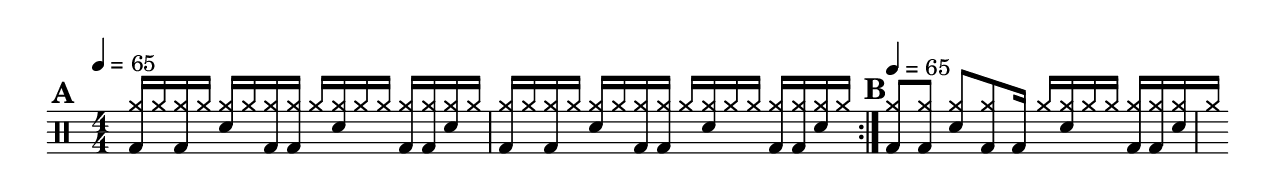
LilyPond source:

\version "2.18.0"

% ====== Drum notations customized
#(define md '(
  (ridecymbal   cross    #f  5)(ridebell     xcircle  #f  5)
  (crashcymbal  cross    #f  6)(splashcymbal harmonic #f  6)
  (pedalhihat   cross    #f -5)(hihat        cross    #f  5)
  (snare        default  #f  1)(sidestick    cross    #f  1)
  (lowmidtom    default  #f  0)(lowtom       default  #f -1)
  (hightom      default  #f  3)(bassdrum     default  #f -3)
))

% ====== Custom open and half-open ornamentation
pth = #'((moveto 1 0.4) (lineto 0 -0.4))
hop = \markup{\hspace #0.5 \draw-circle #.4 #0.1 ##f}
hhop = \markup{ \combine \hop \path #0.1 #pth }
act = \markup {\left-align \musicglyph #"scripts.sforzato"}

% ===== Stems Up voice
up = \drummode { 
  % Customizations
  \stemUp
  \slurDown
  \numericTimeSignature
  
  % Tempo and rehearsal marks
  \mark #1
  
  % Notes
  
  \tempo 4 = 65
  \bar ":|."
  <hh bd>16[ hh <hh bd> hh] <hh sn>[ hh <hh bd> <hh bd>] hh[ <hh sn> hh hh] <hh bd>[ <hh bd> <hh sn> hh] |
  <hh bd>16[ hh <hh bd> hh] <hh sn>[ hh <hh bd> <hh bd>] hh[ <hh sn> hh hh] <hh bd>[ <hh bd> <hh sn> hh] |

  \mark #2

  \tempo 4 = 65
  \bar ":|."
  <hh bd>8[ <hh bd>] <hh sn>[ <hh bd> bd16] hh[ <hh sn> hh hh] <hh bd>[ <hh bd> <hh sn> hh]
}

% ===== Stems Down voice
down = \drummode { 
  % Customizations
  \stemDown
  
  % Notes
  
}
                                            
% ====== Layout customizations
\score
{
  <<
    \set Score.markFormatter = #format-mark-circle-numbers
    \override Score.RehearsalMark #'X-offset = #0.5
    \new DrumStaff
    <<
      \set DrumStaff.drumStyleTable=#(alist->hash-table md)
      \new DrumVoice {\voiceOne \up}
      \new DrumVoice {\voiceTwo \down}
    >>
  >>
  
  \layout {\context {\Score \remove "Bar_number_engraver"}}
  \midi {}
}

% ===== Page customizations
\paper{
  #(set-paper-size "letter")
  indent=#0
  line-width=#200
  oddFooterMarkup=##f
  oddHeaderMarkup=##f
  bookTitleMarkup = ##f
  scoreTitleMarkup = ##f
}